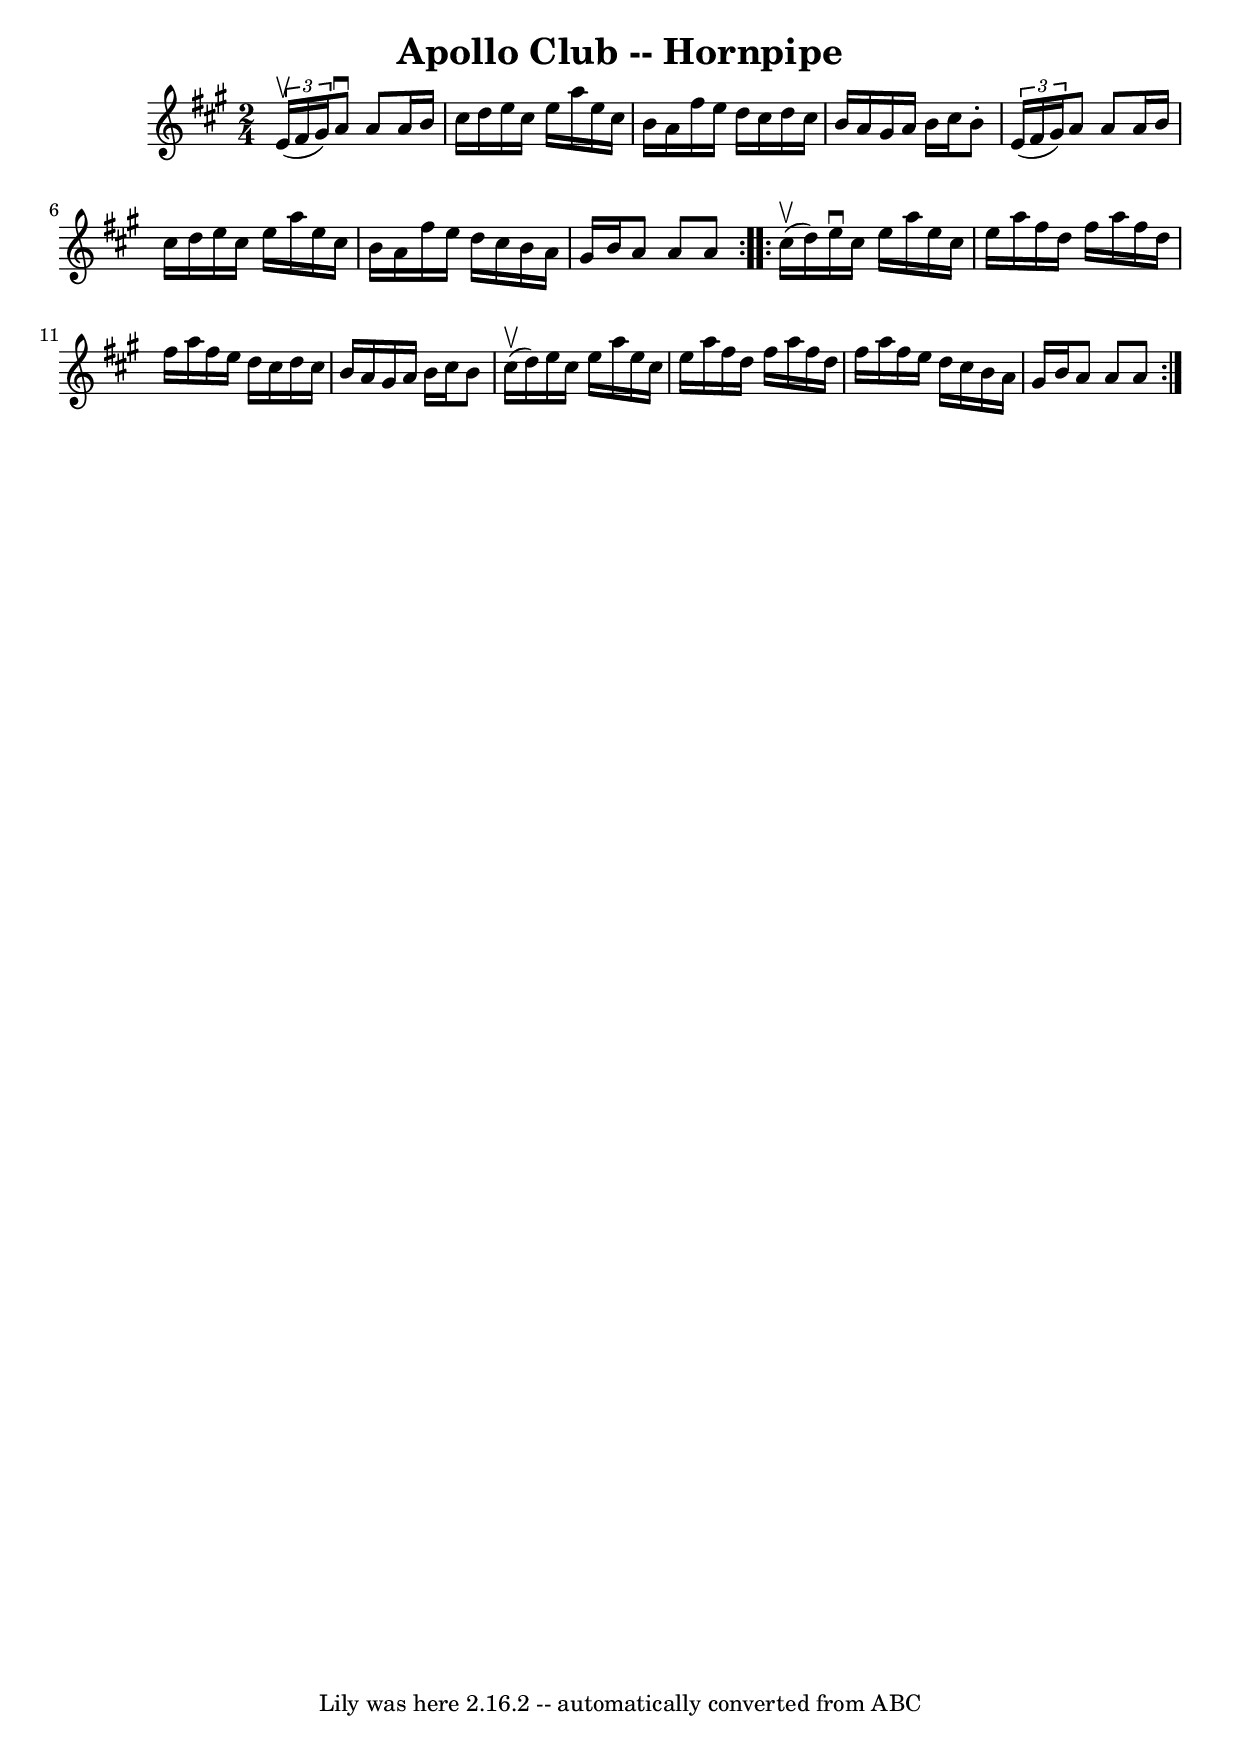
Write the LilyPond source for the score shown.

\version "2.16.2"
\include "Mammoth.ily"
\header {
  %% book = "Cole's 1000 Fiddle Tunes"
  crossRefNumber = "1"
  footnotes = ""
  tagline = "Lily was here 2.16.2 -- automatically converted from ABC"
  title = "Apollo Club -- Hornpipe"

}
voicedefault =  {



  \repeat volta 2 {

    \time 2/4 
    \key a \major
    \times 2/3 { e'16 (^\upbow fis'16 gis'16) 
 	       }  |
    a'8^\downbow a'8 a'16 b'16 cis''16 d''16  |
         e''16 cis''16 e''16 a''16 e''16 cis''16 b'16 a'16    |
    fis''16 e''16 d''16 cis''16 d''16 cis''16 b'16         a'16   |
    gis'16 a'16 b'16 cis''16 b'8-.   \times 2/3 {   
      e'16 (fis'16 gis'16)      }  |
    a'8 a'8 a'16 b'16         cis''16 d''16   |
    e''16 cis''16 e''16 a''16 e''16         cis''16 b'16 a'16   |
    fis''16 e''16 d''16 cis''16         b'16 a'16 gis'16 b'16   |
    a'8 a'8 a'8  
  }     

  \repeat volta 2 {     cis''16 (^\upbow d''16)  |
    e''16^\downbow        cis''16 e''16 a''16 e''16 cis''16 e''16 a''16   |
         fis''16 d''16 fis''16 a''16 fis''16 d''16 fis''16 a''16    |
    fis''16 e''16 d''16 cis''16 d''16 cis''16 b'16         a'16   |
    gis'16 a'16 b'16 cis''16 b'8 cis''16 (^\upbow      d''16)  |
    e''16 cis''16 e''16 a''16 e''16 cis''16      e''16 a''16   |
    fis''16 d''16 fis''16 a''16 fis''16        d''16 fis''16 a''16   |
    fis''16 e''16 d''16 cis''16         b'16 a'16 gis'16 b'16   |
    a'8 a'8 a'8  
  }   

}

\score{
  <<

    \context Staff="default"
    {
      \voicedefault 
      
    }

  >>
  \layout {
    
  }
  \midi {
  }

}
